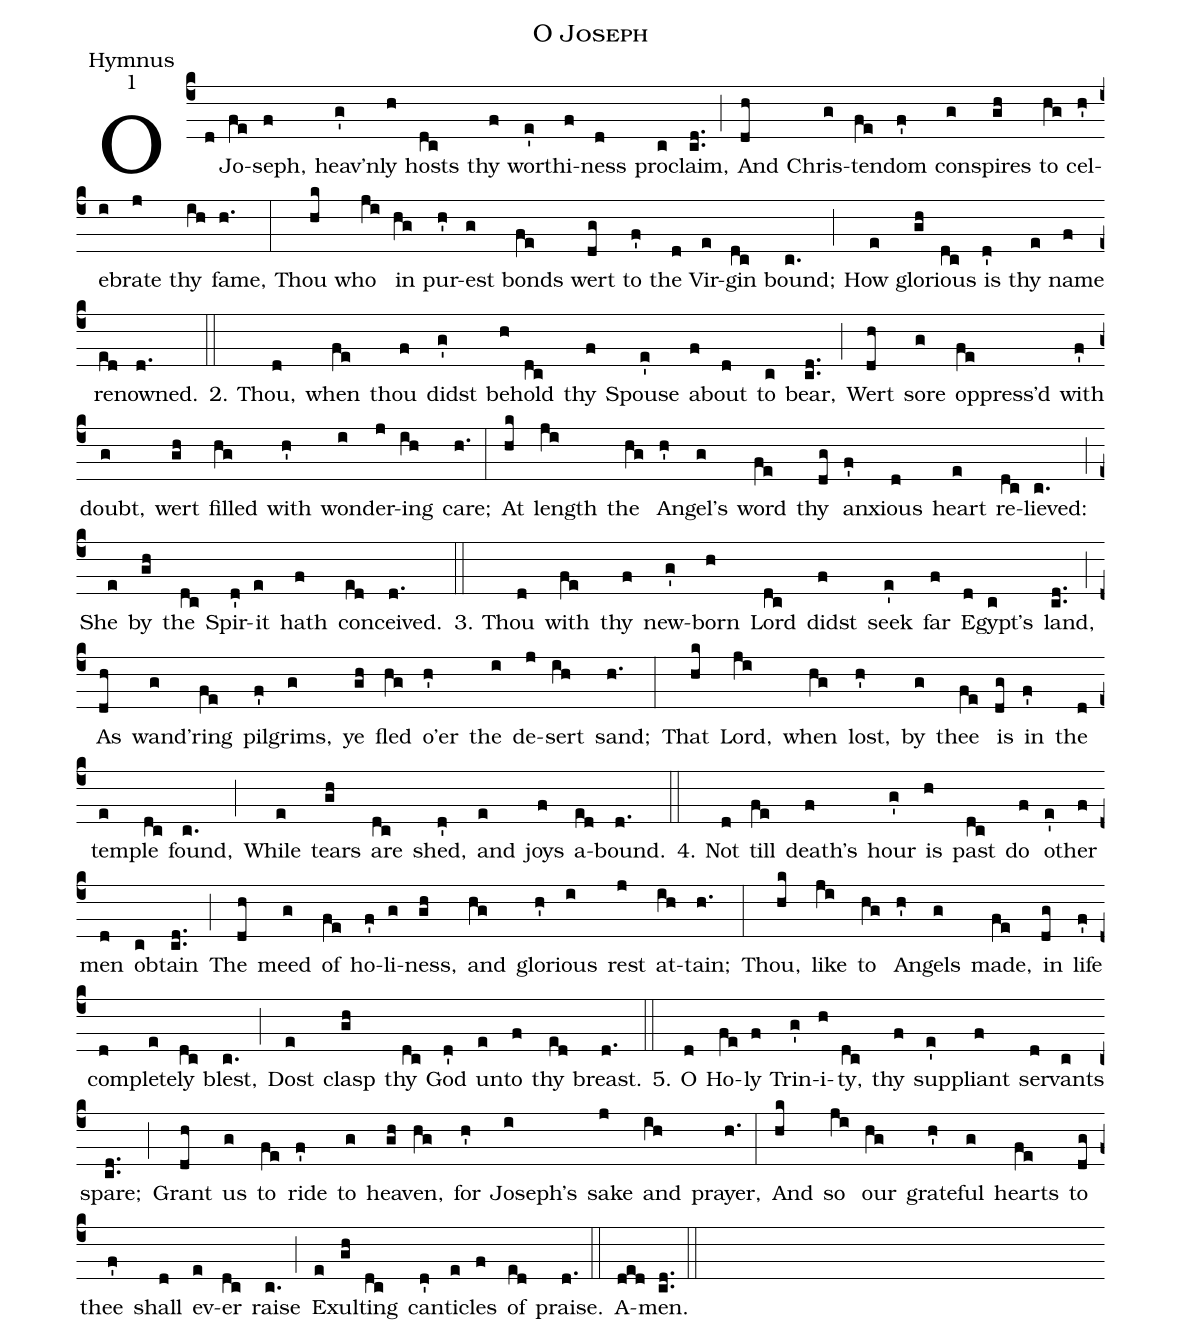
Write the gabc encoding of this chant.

name: O Joseph;
office-part: Hymnus;
mode: 1;
%%
(c4)O(d) Jo(fe)seph,(f) heav'n(g')ly(h) hosts(dc) thy(f) wor(e')thi(f)ness(d) pro(c)claim,(cd..) (;)
And(dh) Chris(g)ten(fe)dom(f') con(g)spires(gh) to(hg) cel(h')e(i)brate(j) thy(ih) fame,(h.) (:)
Thou(hk) who(ji) in(hg) pur(h')est(g) bonds(fe) wert(dg) to(f') the(d) Vir(e)gin(dc) bound;(c.) (;)
How(e) glor(gh)ious(dc) is(d') thy(e) name(f) re(ed)nowned.(d.) (::)

2. Thou,(d) when(fe) thou(f) didst(g') be(h)hold(dc) thy(f) Spouse(e') a(f)bout(d) to(c) bear,(cd..) (;)
Wert(dh) sore(g) oppress'd(fe) with(f') doubt,(g) wert(gh) filled(hg) with(h') won(i)der(j)ing(ih) care;(h.) (:)
At(hk) length(ji) the(hg) An(h')gel's(g) word(fe) thy(dg) anx(f')ious(d) heart(e) re(dc)lieved:(c.) (;)
She(e) by(gh) the(dc) Spir(d')it(e) hath(f) con(ed)ceived.(d.) (::)

3. Thou(d) with(fe) thy(f) new-(g')born(h) Lord(dc) didst(f) seek(e') far(f) E(d)gypt's(c) land,(cd..) (;)
As(dh) wand(g)'ring(fe) pil(f')grims,(g) ye(gh) fled(hg) o'er(h') the(i) de(j)sert(ih) sand;(h.) (:)
That(hk) Lord,(ji) when(hg) lost,(h') by(g) thee(fe) is(dg) in(f') the(d) tem(e)ple(dc) found,(c.) (;)
While(e) tears(gh) are(dc) shed,(d') and(e) joys(f) a(ed)bound.(d.) (::)

4. Not(d) till(fe) death's(f) hour(g') is(h) past(dc) do(f) oth(e')er(f) men(d) ob(c)tain(cd..) (;)
The(dh) meed(g) of(fe) ho(f')li(g)ness,(gh) and(hg) glor(h')ious(i) rest(j) at(ih)tain;(h.) (:)
Thou,(hk) like(ji) to(hg) An(h')gels(g) made,(fe) in(dg) life(f') com(d)plete(e)ly(dc) blest,(c.) (;)
Dost(e) clasp(gh) thy(dc) God(d') un(e)to(f) thy(ed) breast.(d.) (::)

5. O(d) Ho(fe)ly(f) Trin(g')i(h)ty,(dc) thy(f) suppl(e')iant(f) ser(d)vants(c) spare;(cd..) (;)
Grant(dh) us(g) to(fe) ride(f') to(g) heav(gh)en,(hg) for(h') Joseph's(i) sake(j) and(ih) prayer,(h.) (:)
And(hk) so(ji) our(hg) grate(h')ful(g) hearts(fe) to(dg) thee(f') shall(d) ev(e)er(dc) raise(c.) (;)
Ex(e)ult(gh)ing(dc) can(d')ti(e)cles(f) of(ed) praise.(d.) (::)
A(ded)men.(cd..) (::)
